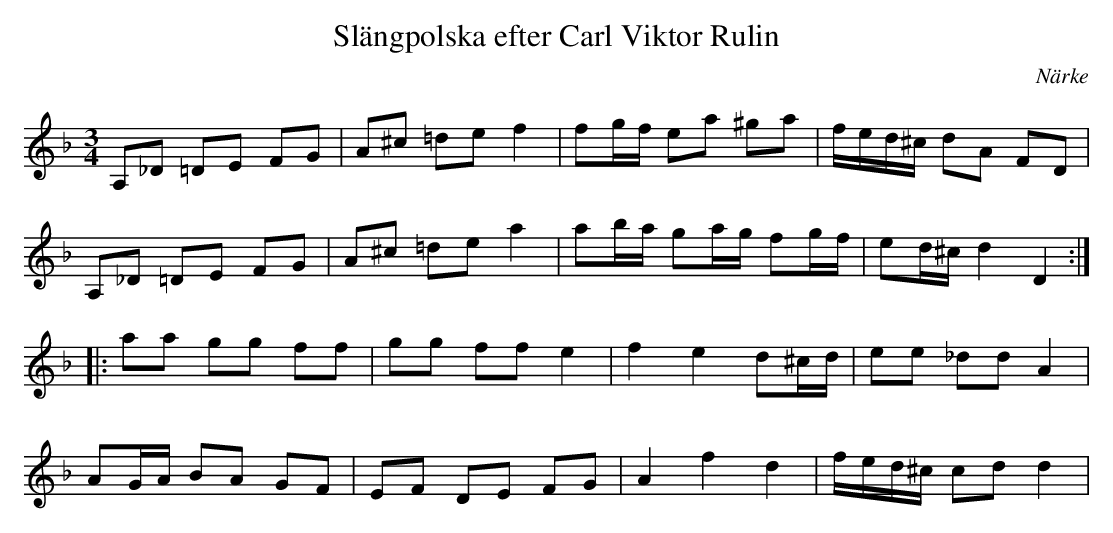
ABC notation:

X:1
T:Slängpolska efter Carl Viktor Rulin
L:1/8
M:3/4
O: Närke
K:Dmin
A,_D =DE FG | A^c =de f2 | fg/f/ ea ^ga | f/e/d/^c/ dA FD |$ A,_D =DE FG | A^c =de a2 |
ab/a/ ga/g/ fg/f/ | ed/^c/ d2 D2 ::$ aa gg ff | gg ff e2 | f2 e2 d^c/d/ | ee _dd A2 |$
AG/A/ BA GF | EF DE FG | A2 f2 d2 | f/e/d/^c/ cd d2 |
